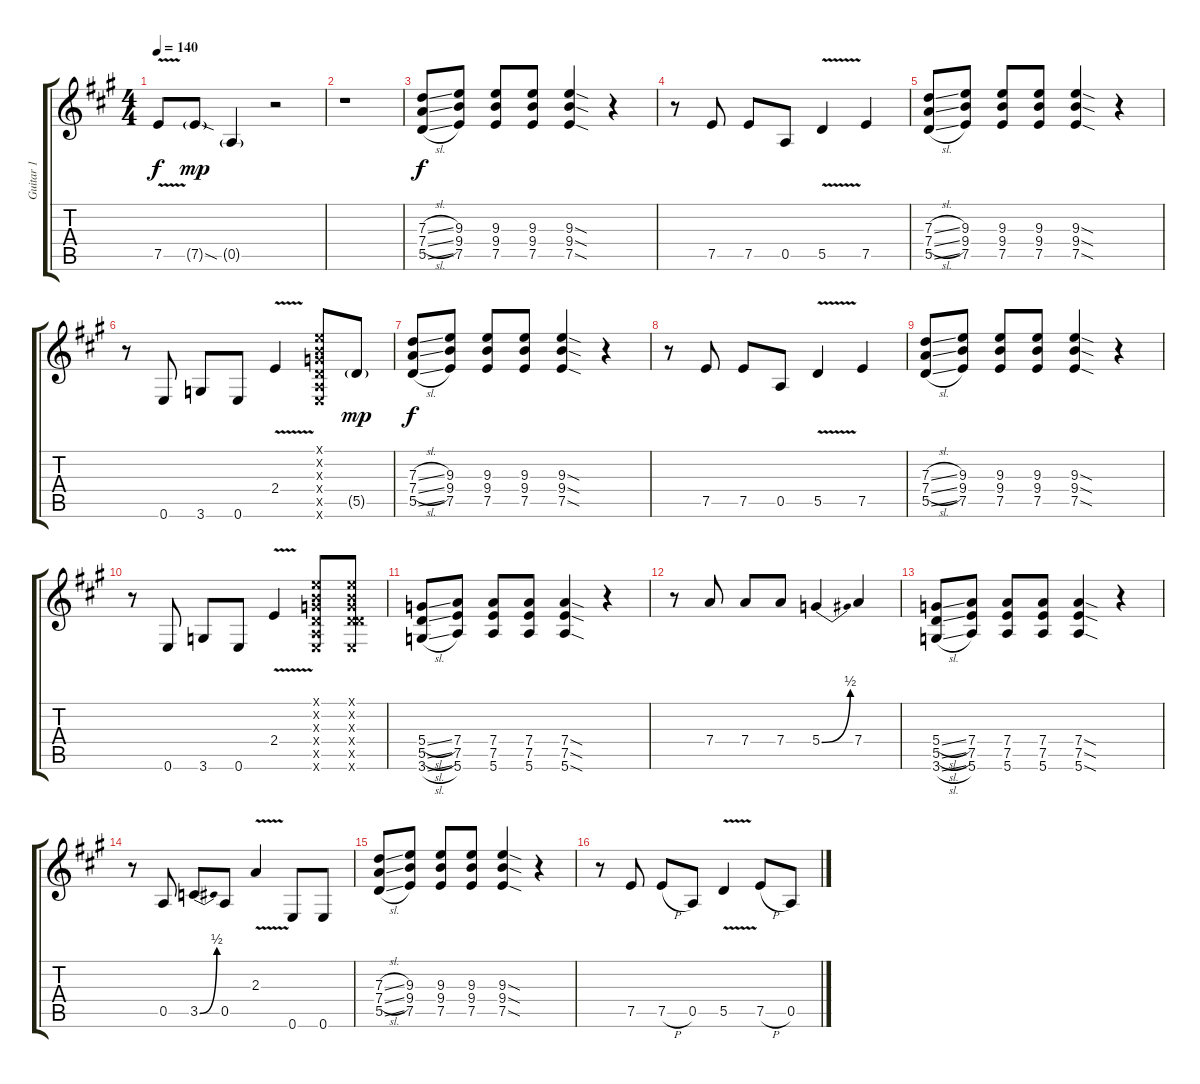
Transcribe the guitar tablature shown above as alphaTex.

\track ("Guitar 1" "Guitar 1") {instrument electricguitarmuted}
\staff {score tabs}
\tuning (E4 B3 G3 D3 A2 E2) {hide}
\ts (4 4)
\tempo 140
\clef g2
\ks a
7.5{v}.8{dy f} 7.5{sod g}.8{dy mp} 0.5{g}.4 r.2 |
r.1 |
(7.3{sl} 7.4{sl} 5.5{sl}).8{dy f} (9.3 9.4 7.5).8 (9.3 9.4 7.5).8 (9.3 9.4 7.5).8 (9.3{sod} 9.4{sod} 7.5{sod}).4 r.4 |
r.8 7.5.8 7.5.8 0.5.8 5.5{v}.4 7.5.4 |
(7.3{sl} 7.4{sl} 5.5{sl}).8 (9.3 9.4 7.5).8 (9.3 9.4 7.5).8 (9.3 9.4 7.5).8 (9.3{sod} 9.4{sod} 7.5{sod}).4 r.4 |
r.8 0.6.8 3.6.8 0.6.8 2.4{v}.4 (0.1{x} 0.2{x} 0.3{x} 0.4{x} 0.5{x} 0.6{x}).8 5.5{g}.8{dy mp} |
(7.3{sl} 7.4{sl} 5.5{sl}).8{dy f} (9.3 9.4 7.5).8 (9.3 9.4 7.5).8 (9.3 9.4 7.5).8 (9.3{sod} 9.4{sod} 7.5{sod}).4 r.4 |
r.8 7.5.8 7.5.8 0.5.8 5.5{v}.4 7.5.4 |
(7.3{sl} 7.4{sl} 5.5{sl}).8 (9.3 9.4 7.5).8 (9.3 9.4 7.5).8 (9.3 9.4 7.5).8 (9.3{sod} 9.4{sod} 7.5{sod}).4 r.4 |
r.8 0.6.8 3.6.8 0.6.8 2.4{v}.4 (0.1{x} 0.2{x} 0.3{x} 0.4{x} 0.5{x} 0.6{x}).8 (0.1{x} 0.2{x} 0.3{x} 0.4{x} 5.5{x} 0.6{x}).8 |
(5.4{sl} 5.5{sl} 3.6{sl}).8 (7.4 7.5 5.6).8 (7.4 7.5 5.6).8 (7.4 7.5 5.6).8 (7.4{sod} 7.5{sod} 5.6{sod}).4 r.4 |
r.8 7.4.8 7.4.8 7.4.8 5.4{be (bend 0 0 60 2)}.4 7.4.4 |
(5.4{sl} 5.5{sl} 3.6{sl}).8 (7.4 7.5 5.6).8 (7.4 7.5 5.6).8 (7.4 7.5 5.6).8 (7.4{sod} 7.5{sod} 5.6{sod}).4 r.4 |
r.8 0.5.8 3.5{be (bend 0 0 60 2)}.8 0.5.8 2.3{v}.4 0.6.8 0.6.8 |
(7.3{sl} 7.4{sl} 5.5{sl}).8 (9.3 9.4 7.5).8 (9.3 9.4 7.5).8 (9.3 9.4 7.5).8 (9.3{sod} 9.4{sod} 7.5{sod}).4 r.4 |
r.8 7.5.8 7.5{h}.8 0.5.8 5.5{v}.4 7.5{h}.8 0.5.8
